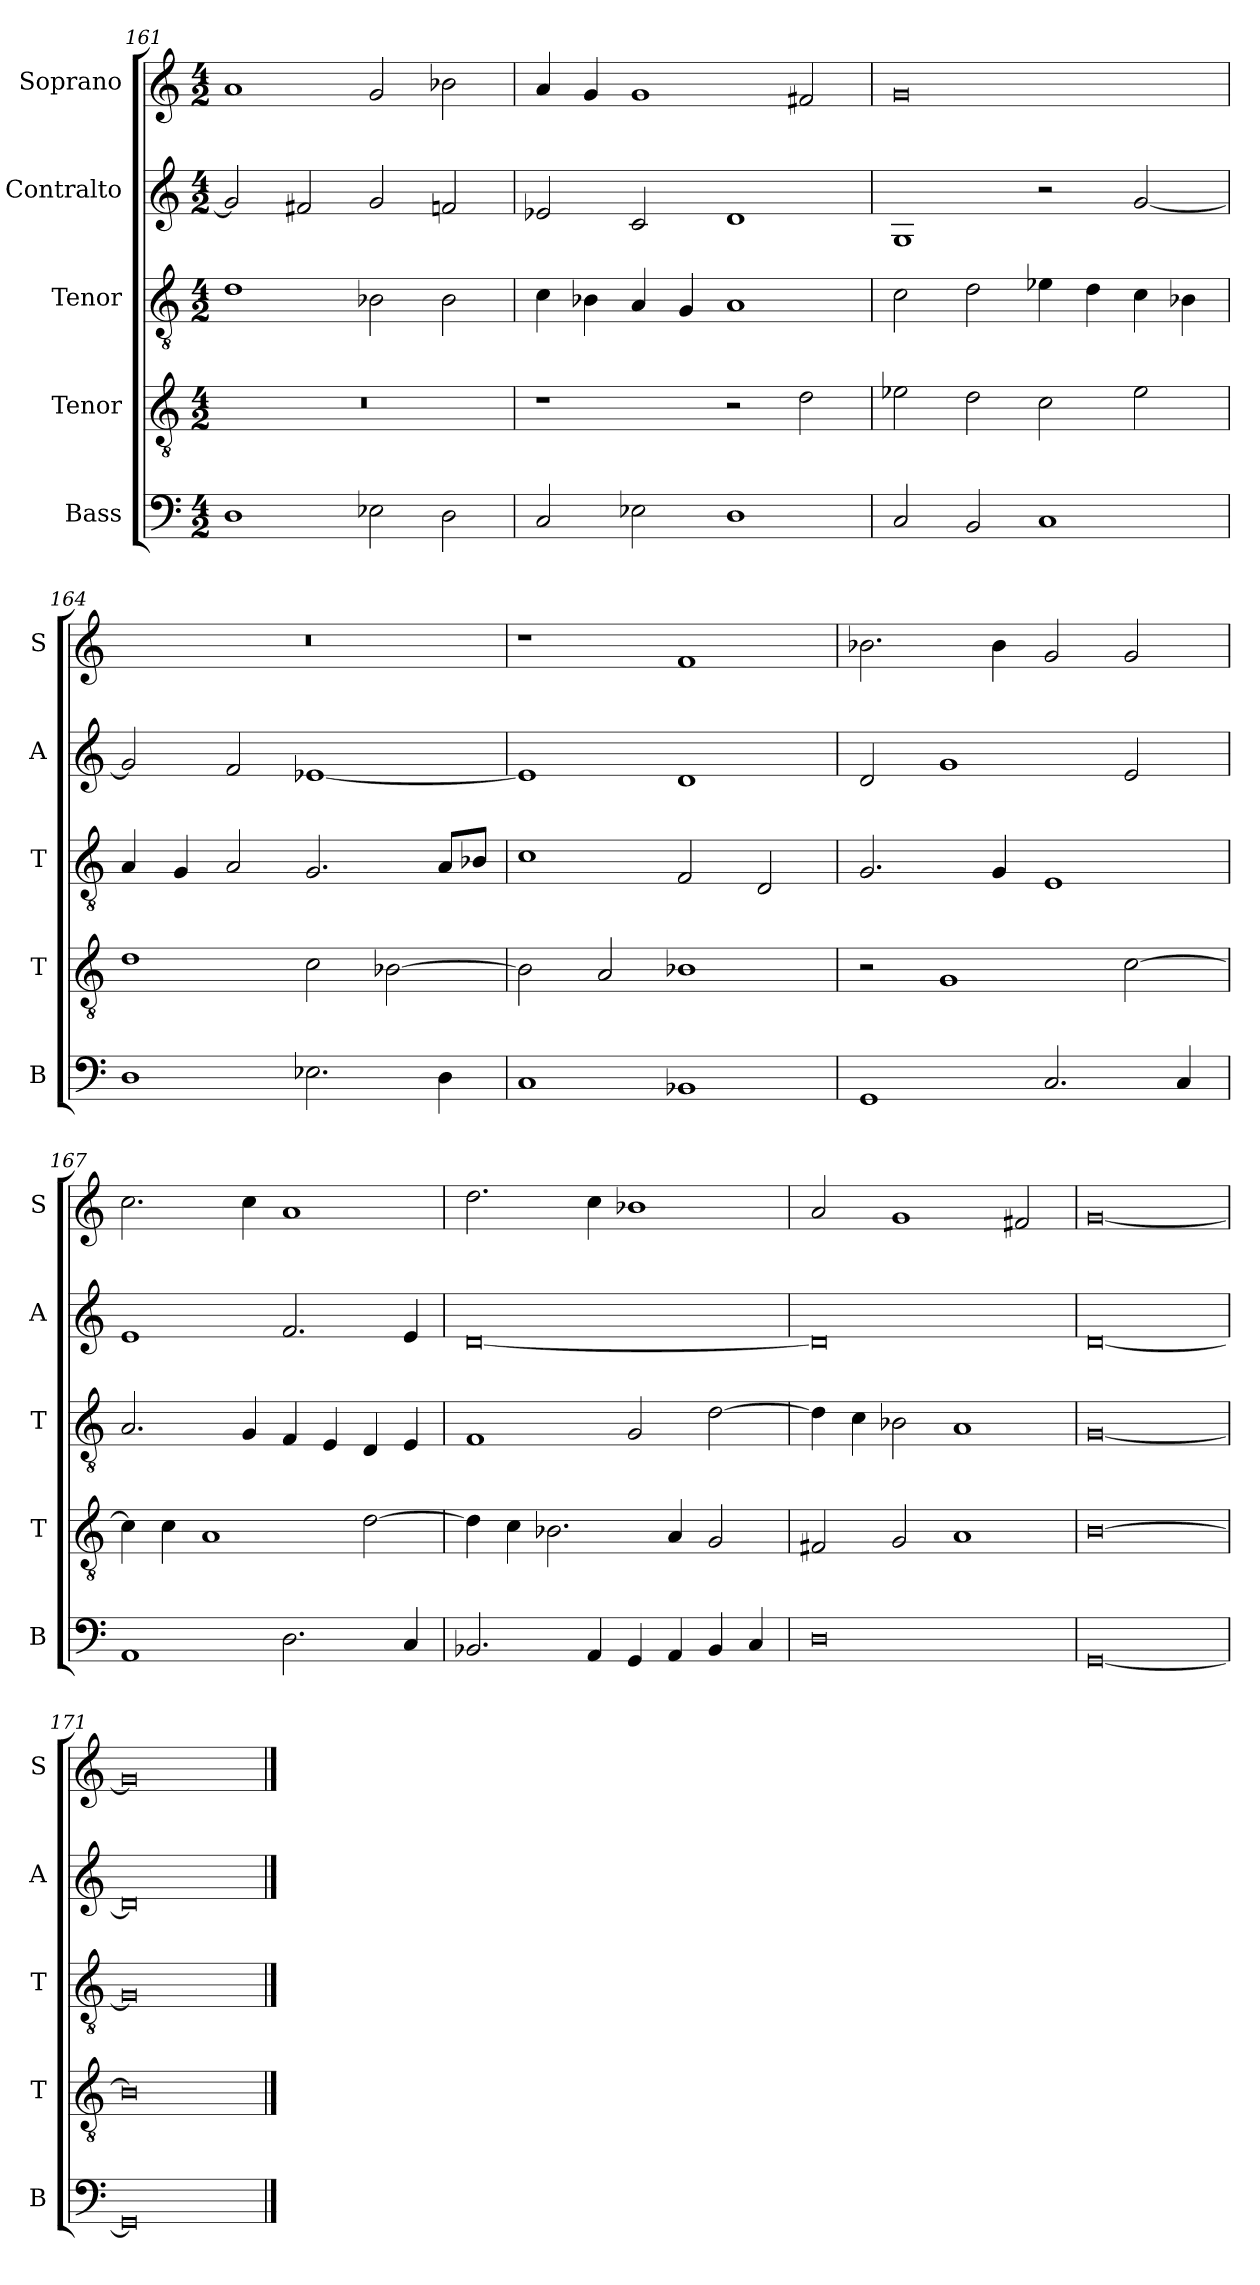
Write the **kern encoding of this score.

**kern	**kern	**kern	**kern	**kern
*part5	*part4	*part3	*part2	*part1
*staff5	*staff4	*staff3	*staff2	*staff1
*I"Bass	*I"Tenor	*I"Tenor	*I"Contralto	*I"Soprano
*I'B	*I'T	*I'T	*I'A	*I'S
*clefF4	*clefGv2	*clefGv2	*clefG2	*clefG2
*k[]	*k[]	*k[]	*k[]	*k[]
*M4/2	*M4/2	*M4/2	*M4/2	*M4/2
=161	=161	=161	=161	=161
1D	0r	1d	2g]	1a
.	.	.	2f#X	.
2E-X	.	2B-X	2g	2g
2D	.	2B-	2fn	2b-X
=162	=162	=162	=162	=162
2C	1r	4c	2e-X	4a
.	.	4B-X	.	4g
2E-X	.	4A	2c	1g
.	.	4G	.	.
1D	2r	1A	1d	.
.	2d	.	.	2f#X
=163	=163	=163	=163	=163
2C	2e-X	2c	1G	0g
2BB	2d	2d	.	.
1C	2c	4e-X	2r	.
.	.	4d	.	.
.	2e-	4c	[2g	.
.	.	4B-X	.	.
=164	=164	=164	=164	=164
1D	1d	4A	2g]	0r
.	.	4G	.	.
.	.	2A	2f	.
2.E-X	2c	2.G	[1e-X	.
.	[2B-X	.	.	.
4D	.	8A/L	.	.
.	.	8B-X/J	.	.
=165	=165	=165	=165	=165
1C	2B-]	1c	1e-]	1r
.	2A	.	.	.
1BB-X	1B-X	2F	1d	1f
.	.	2D	.	.
=166	=166	=166	=166	=166
1GG	2r	2.G	2d	2.b-X
.	1G	.	1g	.
.	.	4G	.	4b-
2.C	.	1E	.	2g
.	[2c	.	2e	2g
4C	.	.	.	.
=167	=167	=167	=167	=167
1AA	4c]	2.A	1e	2.cc
.	4c	.	.	.
.	1A	.	.	.
.	.	4G	.	4cc
2.D	.	4F	2.f	1a
.	.	4E	.	.
.	[2d	4D	.	.
4C	.	4E	4e	.
=168	=168	=168	=168	=168
2.BB-X	4d]	1F	[0d	2.dd
.	4c	.	.	.
.	2.B-X	.	.	.
4AA	.	.	.	4cc
4GG	.	2G	.	1b-X
4AA	4A	.	.	.
4BB-	2G	[2d	.	.
4C	.	.	.	.
=169	=169	=169	=169	=169
0D	2F#X	4d]	0d]	2a
.	.	4c	.	.
.	2G	2B-X	.	1g
.	1A	1A	.	.
.	.	.	.	2f#X
=170	=170	=170	=170	=170
[0GG	[0B	[0G	[0d	[0g
=171	=171	=171	=171	=171
0GG]	0B]	0G]	0d]	0g]
==	==	==	==	==
*-	*-	*-	*-	*-
